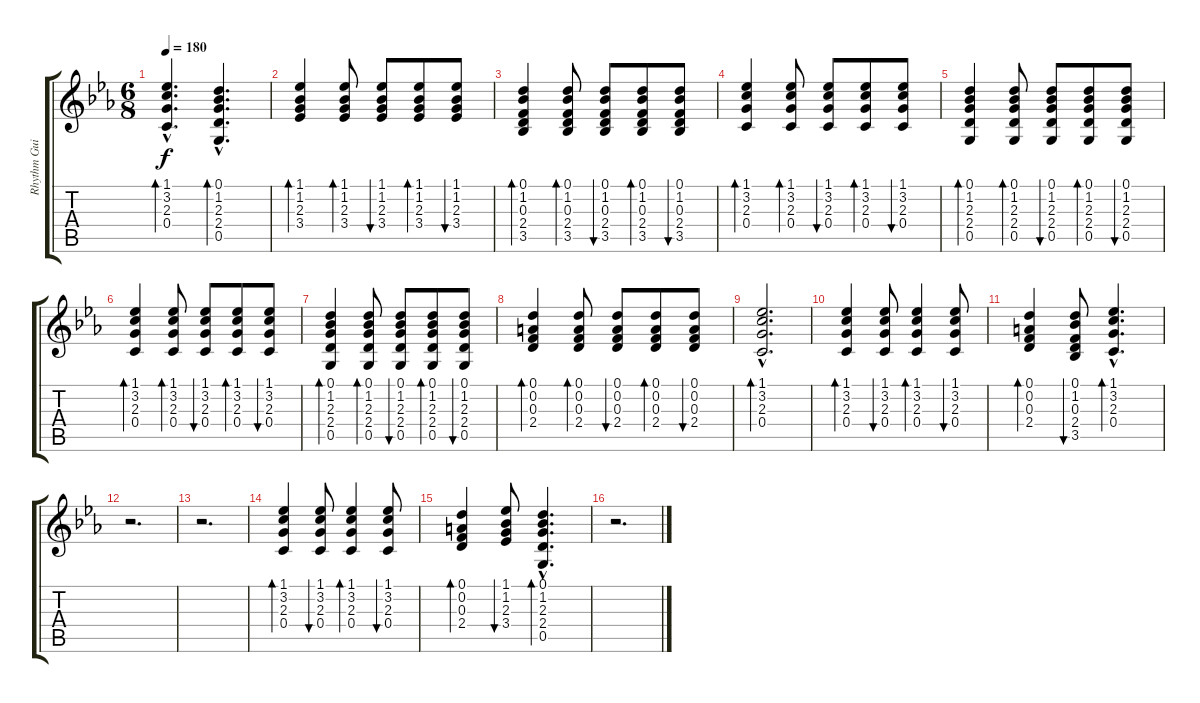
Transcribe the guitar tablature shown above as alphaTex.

\track ("Rhythm Guitar" "Rhythm Gui") {instrument acousticguitarsteel}
\staff {score tabs}
\tuning (D4 A3 F3 C3 G2 D2) {hide}
\ts (6 8)
\tempo 180
\clef g2
\ks cminor
(1.1{hac} 3.2{hac} 2.3{hac} 0.4{hac}).4{d bd 120 dy f} (0.1{hac} 1.2{hac} 2.3{hac} 2.4{hac} 0.5{hac}).4{d bd 120} |
(1.1 1.2 2.3 3.4).4{bd 120} (1.1 1.2 2.3 3.4).8{bd 120} (1.1 1.2 2.3 3.4).8{bu 120} (1.1 1.2 2.3 3.4).8{bd 120} (1.1 1.2 2.3 3.4).8{bu 120} |
(0.1 1.2 0.3 2.4 3.5).4{bd 120} (0.1 1.2 0.3 2.4 3.5).8{bd 120} (0.1 1.2 0.3 2.4 3.5).8{bu 120} (0.1 1.2 0.3 2.4 3.5).8{bd 120} (0.1 1.2 0.3 2.4 3.5).8{bu 120} |
(1.1 3.2 2.3 0.4).4{bd 120} (1.1 3.2 2.3 0.4).8{bd 120} (1.1 3.2 2.3 0.4).8{bu 120} (1.1 3.2 2.3 0.4).8{bd 120} (1.1 3.2 2.3 0.4).8{bu 120} |
(0.1 1.2 2.3 2.4 0.5).4{bd 120} (0.1 1.2 2.3 2.4 0.5).8{bd 120} (0.1 1.2 2.3 2.4 0.5).8{bu 120} (0.1 1.2 2.3 2.4 0.5).8{bd 120} (0.1 1.2 2.3 2.4 0.5).8{bu 120} |
(1.1 3.2 2.3 0.4).4{bd 120} (1.1 3.2 2.3 0.4).8{bd 120} (1.1 3.2 2.3 0.4).8{bu 120} (1.1 3.2 2.3 0.4).8{bd 120} (1.1 3.2 2.3 0.4).8{bu 120} |
(0.1 1.2 2.3 2.4 0.5).4{bd 120} (0.1 1.2 2.3 2.4 0.5).8{bd 120} (0.1 1.2 2.3 2.4 0.5).8{bu 120} (0.1 1.2 2.3 2.4 0.5).8{bd 120} (0.1 1.2 2.3 2.4 0.5).8{bu 120} |
(0.1 0.2 0.3 2.4).4{bd 60} (0.1 0.2 0.3 2.4).8{bd 120} (0.1 0.2 0.3 2.4).8{bu 120} (0.1 0.2 0.3 2.4).8{bd 120} (0.1 0.2 0.3 2.4).8{bu 120} |
(1.1{hac} 3.2{hac} 2.3{hac} 0.4{hac}).2{d bd 120} |
(1.1 3.2 2.3 0.4).4{bd 60} (1.1 3.2 2.3 0.4).8{bu 60} (1.1 3.2 2.3 0.4).4{bd 60} (1.1 3.2 2.3 0.4).8{bu 60} |
(0.1 0.2 0.3 2.4).4{bd 60} (0.1 1.2 0.3 2.4 3.5).8{bu 60} (1.1{hac} 3.2{hac} 2.3{hac} 0.4{hac}).4{d bd 60} |
r.2{d} |
r.2{d} |
(1.1 3.2 2.3 0.4).4{bd 60} (1.1 3.2 2.3 0.4).8{bu 60} (1.1 3.2 2.3 0.4).4{bd 60} (1.1 3.2 2.3 0.4).8{bu 60} |
(0.1 0.2 0.3 2.4).4{bd 60} (1.1 1.2 2.3 3.4).8{bu 60} (0.1{hac} 1.2{hac} 2.3{hac} 2.4{hac} 0.5{hac}).4{d bd 60} |
r.2{d}
